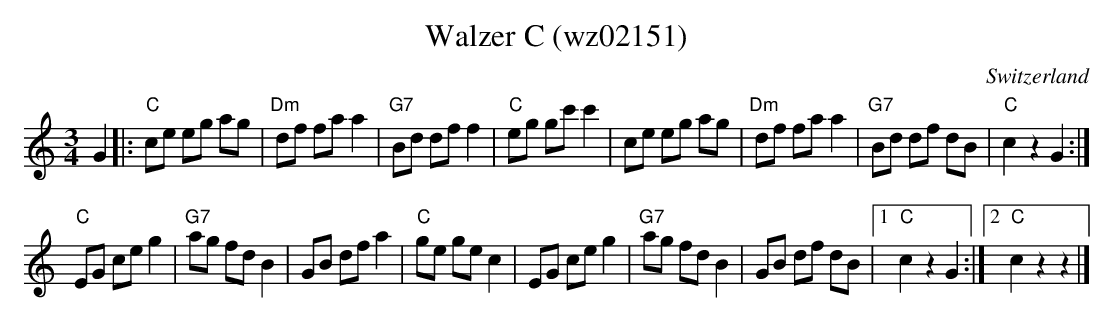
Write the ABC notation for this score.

X:1
T:Walzer C (wz02151)
O:Switzerland
M:3/4
L:1/8
K:C major
G2|: "C"ce eg ag | "Dm"df faa2 | "G7"Bd dff2 | "C"eg gc'c'2 | ce eg ag | "Dm"df faa2 | "G7"Bd df dB | "C"c2z2G2 :|
"C"EG ceg2 | "G7"ag fdB2 | GB dfa2 | "C"ge gec2 | EG ceg2 | "G7"ag fdB2 | GB df dB |1 "C"c2z2G2 :|2 "C"c2z2z2 |]
